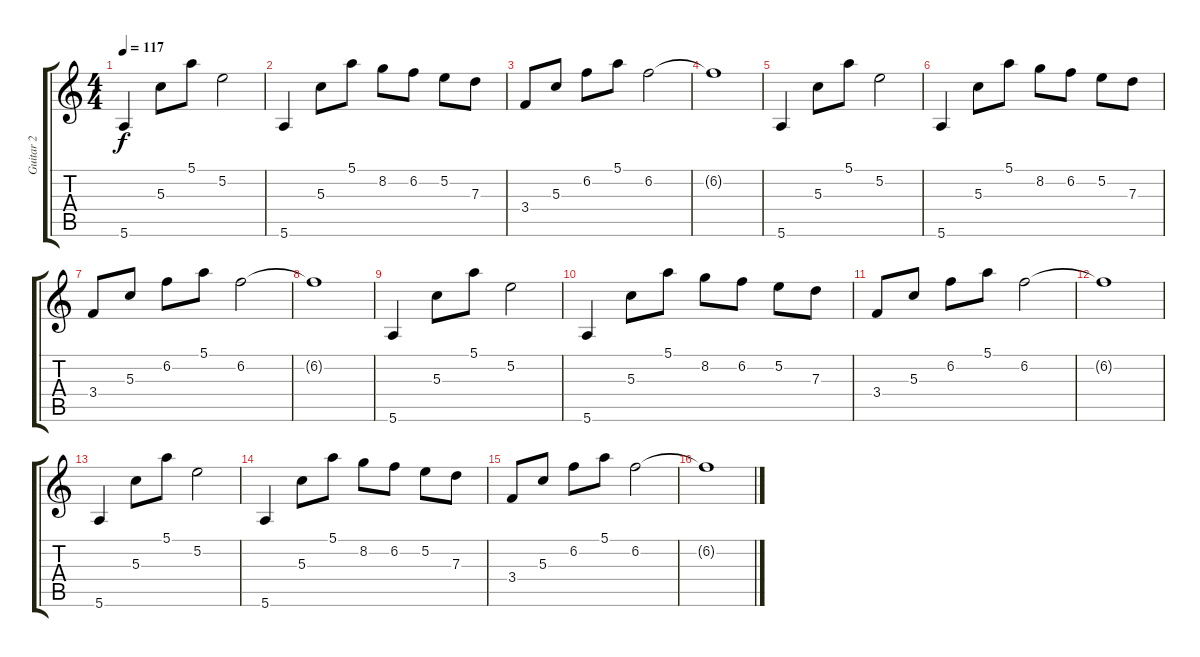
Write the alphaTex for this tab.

\track ("Guitar 2" "Guitar 2") {instrument acousticguitarsteel}
\staff {score tabs}
\tuning (E4 B3 G3 D3 A2 E2) {hide}
\ts (4 4)
\tempo 117
\clef g2
\ks c
5.6.4{dy f} 5.3.8 5.1.8 5.2.2 |
5.6.4 5.3.8 5.1.8 8.2.8 6.2.8 5.2.8 7.3.8 |
3.4.8 5.3.8 6.2.8 5.1.8 6.2.2 |
6.2{t}.1 |
5.6.4 5.3.8 5.1.8 5.2.2 |
5.6.4 5.3.8 5.1.8 8.2.8 6.2.8 5.2.8 7.3.8 |
3.4.8 5.3.8 6.2.8 5.1.8 6.2.2 |
6.2{t}.1 |
5.6.4 5.3.8 5.1.8 5.2.2 |
5.6.4 5.3.8 5.1.8 8.2.8 6.2.8 5.2.8 7.3.8 |
3.4.8 5.3.8 6.2.8 5.1.8 6.2.2 |
6.2{t}.1 |
5.6.4 5.3.8 5.1.8 5.2.2 |
5.6.4 5.3.8 5.1.8 8.2.8 6.2.8 5.2.8 7.3.8 |
3.4.8 5.3.8 6.2.8 5.1.8 6.2.2 |
6.2{t}.1
